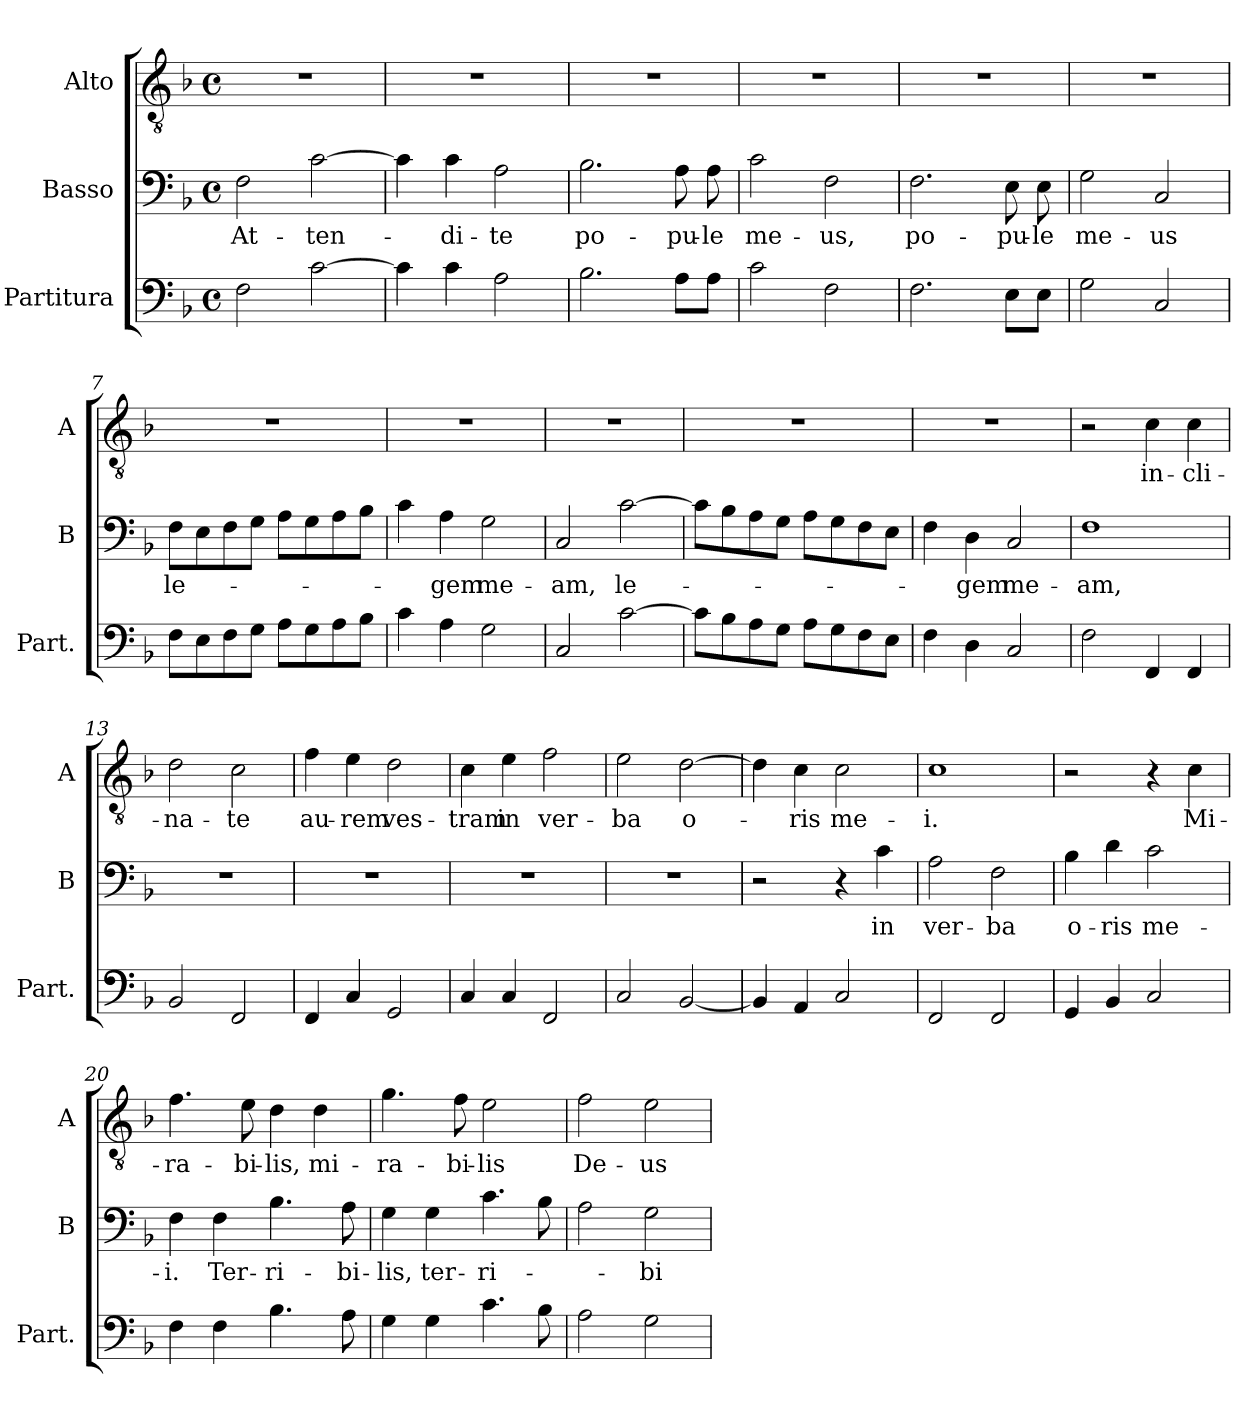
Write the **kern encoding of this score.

**kern	**kern	**text	**kern	**text
*part3	*part2	*part2	*part1	*part1
*staff3	*staff2	*staff2	*staff1	*staff1
*I"Partitura	*I"Basso	*	*I"Alto	*
*I'Part.	*I'B	*	*I'A	*
*clefF4	*clefF4	*	*clefGv2	*
*k[b-]	*k[b-]	*	*k[b-]	*
*F:	*F:	*	*F:	*
*M4/4	*M4/4	*	*M4/4	*
*met(c)	*met(c)	*	*met(c)	*
=1	=1	=1	=1	=1
2F\	2F\	At-	1r	.
[2c\	[2c\	-ten-	.	.
=2	=2	=2	=2	=2
4c\]	4c\]	.	1r	.
4c\	4c\	-di-	.	.
2A\	2A\	-te	.	.
=3	=3	=3	=3	=3
2.B-\	2.B-\	po-	1r	.
8A\L	8A\	-pu-	.	.
8A\J	8A\	-le	.	.
=4	=4	=4	=4	=4
2c\	2c\	me-	1r	.
2F\	2F\	-us,	.	.
=5	=5	=5	=5	=5
2.F\	2.F\	po-	1r	.
8E\L	8E\	-pu-	.	.
8E\J	8E\	-le	.	.
=6	=6	=6	=6	=6
2G\	2G\	me-	1r	.
2C/	2C/	-us	.	.
=7	=7	=7	=7	=7
8F\L	8F\L	le-	1r	.
8E\	8E\	.	.	.
8F\	8F\	.	.	.
8G\J	8G\J	.	.	.
8A\L	8A\L	.	.	.
8G\	8G\	.	.	.
8A\	8A\	.	.	.
8B-\J	8B-\J	.	.	.
=8	=8	=8	=8	=8
4c\	4c\	.	1r	.
4A\	4A\	-gem	.	.
2G\	2G\	me-	.	.
=9	=9	=9	=9	=9
2C/	2C/	-am,	1r	.
[2c\	[2c\	le-	.	.
=10	=10	=10	=10	=10
8c\L]	8c\L]	.	1r	.
8B-\	8B-\	.	.	.
8A\	8A\	.	.	.
8G\J	8G\J	.	.	.
8A\L	8A\L	.	.	.
8G\	8G\	.	.	.
8F\	8F\	.	.	.
8E\J	8E\J	.	.	.
=11	=11	=11	=11	=11
4F\	4F\	.	1r	.
4D\	4D\	-gem	.	.
2C/	2C/	me-	.	.
=12	=12	=12	=12	=12
2F\	1F	-am,	2r	.
4FF/	.	.	4c\	in-
4FF/	.	.	4c\	-cli-
=13	=13	=13	=13	=13
2BB-/	1r	.	2d\	-na-
2FF/	.	.	2c\	-te
=14	=14	=14	=14	=14
4FF/	1r	.	4f\	au-
4C/	.	.	4e\	-rem
2GG/	.	.	2d\	ves-
=15	=15	=15	=15	=15
4C/	1r	.	4c\	-tram
4C/	.	.	4e\	in
2FF/	.	.	2f\	ver-
=16	=16	=16	=16	=16
2C/	1r	.	2e\	-ba
[2BB-/	.	.	[2d\	o-
=17	=17	=17	=17	=17
4BB-/]	2r	.	4d\]	.
4AA/	.	.	4c\	-ris
2C/	4r	.	2c\	me-
.	4c\	in	.	.
=18	=18	=18	=18	=18
2FF/	2A\	ver-	1c	-i.
2FF/	2F\	-ba	.	.
=19	=19	=19	=19	=19
4GG/	4B-\	o-	2r	.
4BB-/	4d\	-ris	.	.
2C/	2c\	me-	4r	.
.	.	.	4c\	Mi-
=20	=20	=20	=20	=20
4F\	4F\	-i.	4.f\	-ra-
4F\	4F\	Ter-	.	.
.	.	.	8e\	-bi-
4.B-\	4.B-\	-ri-	4d\	-lis,
.	.	.	4d\	mi-
8A\	8A\	-bi-	.	.
=21	=21	=21	=21	=21
4G\	4G\	-lis,	4.g\	-ra-
4G\	4G\	ter-	.	.
.	.	.	8f\	-bi-
4.c\	4.c\	-ri-	2e\	-lis
8B-\	8B-\	.	.	.
=22	=22	=22	=22	=22
2A\	2A\	.	2f\	De-
2G>\	2G\	-bi-	2e\	-us
=	=	=	=	=
*-	*-	*-	*-	*-
